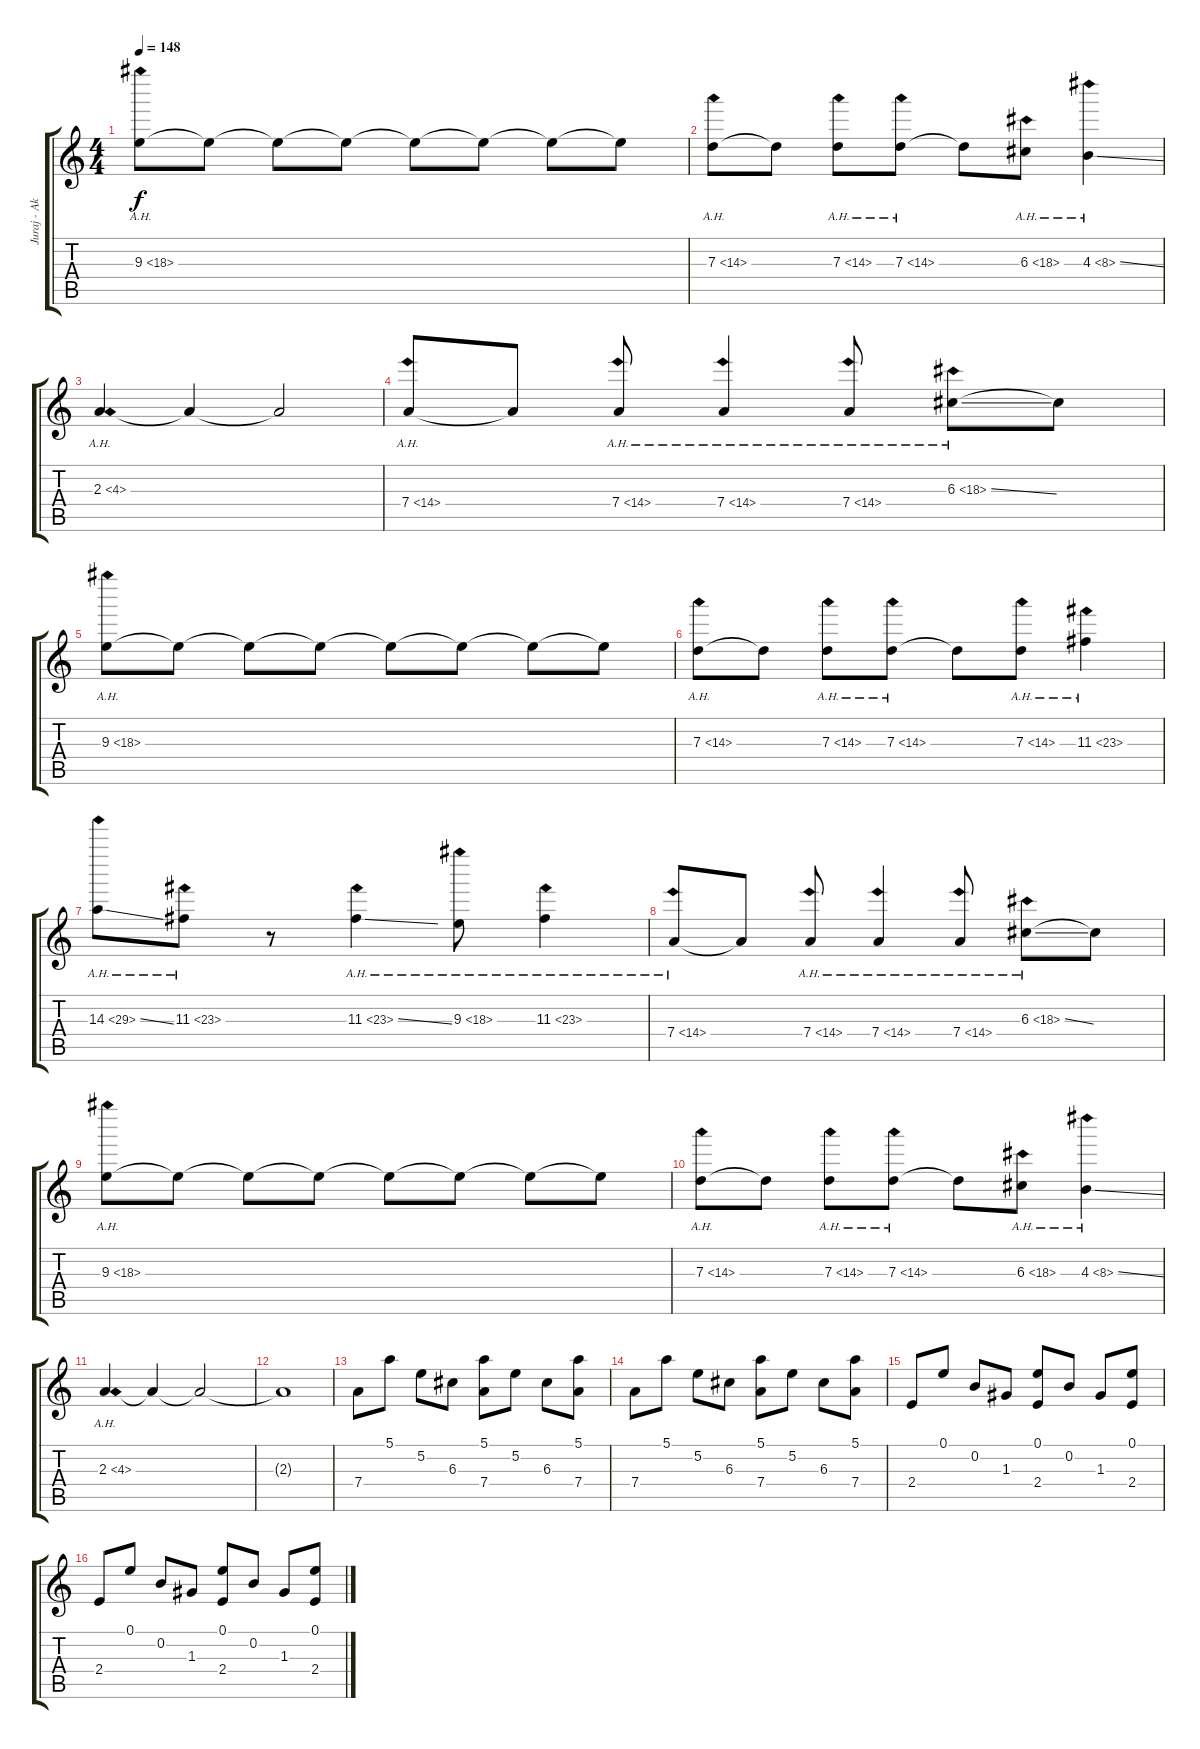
\track ("Juraj - Akusticka gitara" "Juraj - Ak") {instrument acousticguitarnylon}
\staff {score tabs}
\tuning (E4 B3 G3 D3 A2 E2) {hide}
\ts (4 4)
\tempo 148
\clef g2
\ks c
9.3{ah 9}.8{dy f} 9.3{t}.8 9.3{t}.8 9.3{t}.8 9.3{t}.8 9.3{t}.8 9.3{t}.8 9.3{t}.8 |
7.3{ah 7}.8 7.3{t}.8 7.3{ah 7}.8 7.3{ah 7}.8 7.3{t}.8 6.3{ah 12}.8 4.3{ah 4 ss}.4 |
2.3{ah 2}.4 2.3{t}.4 2.3{t}.2 |
7.4{ah 7}.8{instrument electricguitarjazz} 7.4{t}.8 7.4{ah 7}.8 7.4{ah 7}.4 7.4{ah 7}.8 6.3{ah 12 ss}.8 6.3{t}.8 |
9.3{ah 9}.8 9.3{t}.8 9.3{t}.8 9.3{t}.8 9.3{t}.8 9.3{t}.8 9.3{t}.8 9.3{t}.8 |
7.3{ah 7}.8 7.3{t}.8 7.3{ah 7}.8 7.3{ah 7}.8 7.3{t}.8 7.3{ah 7}.8 11.3{ah 12}.4 |
14.3{ah 15 ss}.8 11.3{ah 12}.8 r.8 11.3{ah 12 ss}.4 9.3{ah 9}.8 11.3{ah 12}.4 |
7.4{ah 7}.8 7.4{t}.8 7.4{ah 7}.8 7.4{ah 7}.4 7.4{ah 7}.8 6.3{ah 12 ss}.8 6.3{t}.8 |
9.3{ah 9}.8 9.3{t}.8 9.3{t}.8 9.3{t}.8 9.3{t}.8 9.3{t}.8 9.3{t}.8 9.3{t}.8 |
7.3{ah 7}.8 7.3{t}.8 7.3{ah 7}.8 7.3{ah 7}.8 7.3{t}.8 6.3{ah 12}.8 4.3{ah 4 ss}.4 |
2.3{ah 2}.4 2.3{t}.4 2.3{t}.2 |
2.3{t}.1 |
7.4.8 5.1.8 5.2.8 6.3.8 (5.1 7.4).8 5.2.8 6.3.8 (5.1 7.4).8 |
7.4.8 5.1.8 5.2.8 6.3.8 (5.1 7.4).8 5.2.8 6.3.8 (5.1 7.4).8 |
2.4.8 0.1.8 0.2.8 1.3.8 (0.1 2.4).8 0.2.8 1.3.8 (0.1 2.4).8 |
2.4.8 0.1.8 0.2.8 1.3.8 (0.1 2.4).8 0.2.8 1.3.8 (0.1 2.4).8
